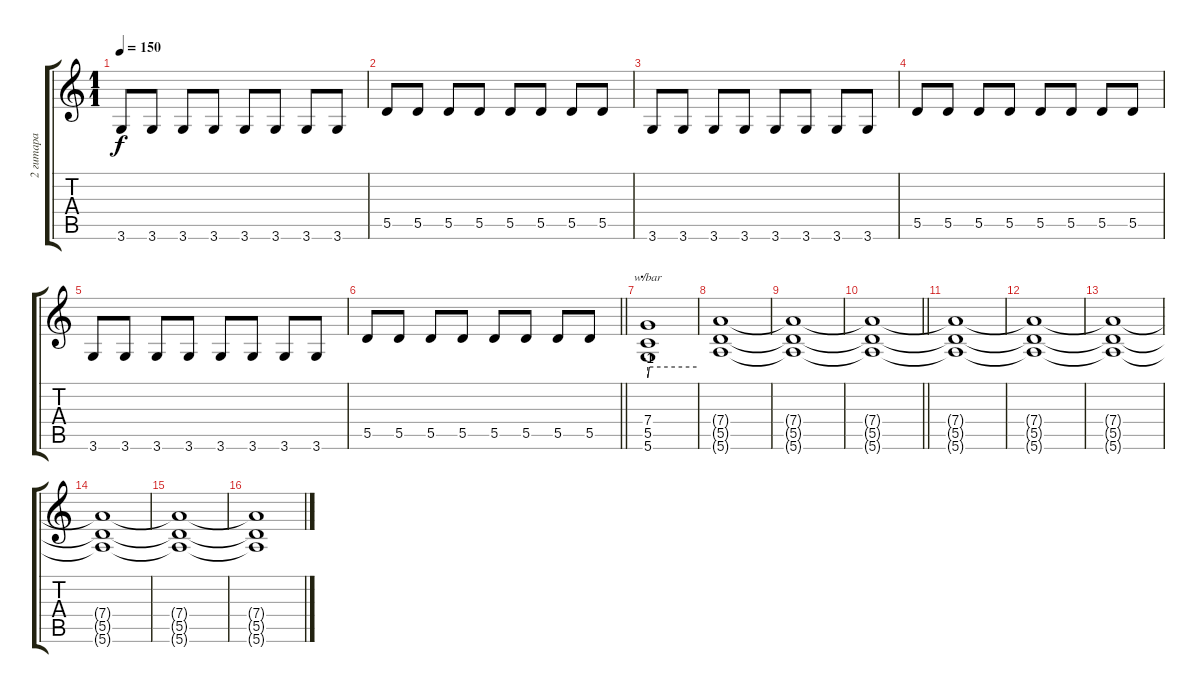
\track ("2 гитара" "2 гитара") {instrument overdrivenguitar}
\staff {score tabs}
\tuning (E4 B3 G3 D3 A2 E2) {hide}
\ts (1 1)
\tempo 150
\clef g2
\ks c
3.6.8{dy f} 3.6.8 3.6.8 3.6.8 3.6.8 3.6.8 3.6.8 3.6.8 |
5.5.8 5.5.8 5.5.8 5.5.8 5.5.8 5.5.8 5.5.8 5.5.8 |
3.6.8 3.6.8 3.6.8 3.6.8 3.6.8 3.6.8 3.6.8 3.6.8 |
5.5.8 5.5.8 5.5.8 5.5.8 5.5.8 5.5.8 5.5.8 5.5.8 |
3.6.8 3.6.8 3.6.8 3.6.8 3.6.8 3.6.8 3.6.8 3.6.8 |
\barLineRight lightlight
5.5.8 5.5.8 5.5.8 5.5.8 5.5.8 5.5.8 5.5.8 5.5.8 |
\section ("" ".")
(7.4 5.5 5.6).1{tbe (custom default 0 -4 2 0 60 0) volume 8} |
(7.4{t} 5.5{t} 5.6{t}).1 |
(7.4{t} 5.5{t} 5.6{t}).1 |
\barLineRight lightlight
(7.4{t} 5.5{t} 5.6{t}).1 |
(7.4{t} 5.5{t} 5.6{t}).1{volume 6} |
(7.4{t} 5.5{t} 5.6{t}).1 |
(7.4{t} 5.5{t} 5.6{t}).1{volume 4} |
(7.4{t} 5.5{t} 5.6{t}).1 |
(7.4{t} 5.5{t} 5.6{t}).1 |
(7.4{t} 5.5{t} 5.6{t}).1{volume 0}
